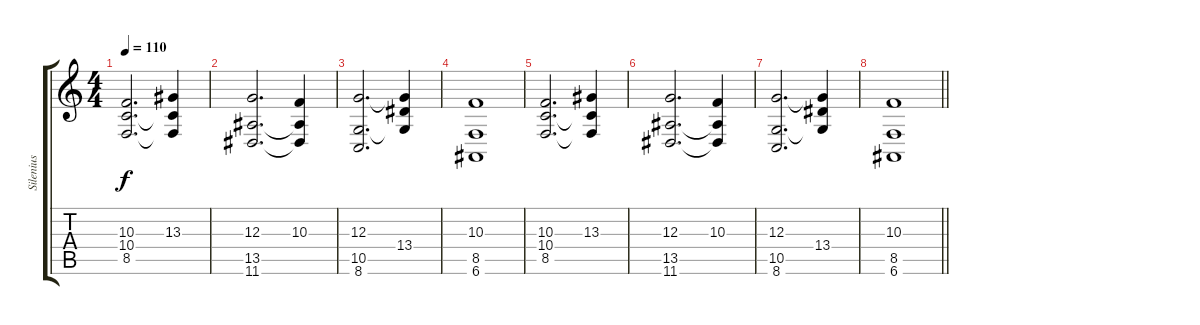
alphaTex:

\track ("Silenius" "Silenius") {instrument stringensemble1}
\staff {score tabs}
\tuning (E4 B3 G3 D3 A2 E2) {hide}
\ts (4 4)
\tempo 110
\clef g2
\ks c
(10.3 10.4 8.5).2{d dy f} (13.3 10.4{t} 8.5{t}).4 |
(12.3 13.5 11.6).2{d} (10.3 13.5{t} 11.6{t}).4 |
(12.3 10.5 8.6).2{d} (12.3{t} 13.4 10.5{t}).4 |
(10.3 8.5 6.6).1 |
(10.3 10.4 8.5).2{d} (13.3 10.4{t} 8.5{t}).4 |
(12.3 13.5 11.6).2{d} (10.3 13.5{t} 11.6{t}).4 |
(12.3 10.5 8.6).2{d} (12.3{t} 13.4 10.5{t}).4 |
\barLineRight lightlight
(10.3 8.5 6.6).1
